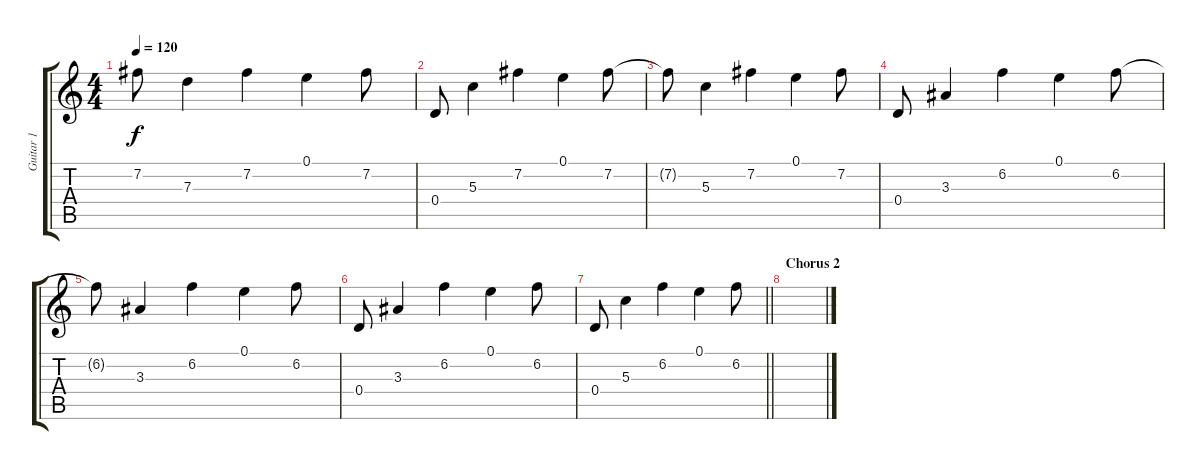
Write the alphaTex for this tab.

\track ("Guitar 1" "Guitar 1") {instrument electricguitarclean}
\staff {score tabs}
\tuning (E4 B3 G3 D3 A2 E2) {hide}
\ts (4 4)
\tempo 120
\clef g2
\ks c
7.2{t}.8{dy f} 7.3.4 7.2.4 0.1.4 7.2.8 |
0.4.8 5.3.4 7.2.4 0.1.4 7.2.8 |
7.2{t}.8 5.3.4 7.2.4 0.1.4 7.2.8 |
0.4.8 3.3.4 6.2.4 0.1.4 6.2.8 |
6.2{t}.8 3.3.4 6.2.4 0.1.4 6.2.8 |
0.4.8 3.3.4 6.2.4 0.1.4 6.2.8 |
\barLineRight lightlight
0.4.8 5.3.4 6.2.4 0.1.4 6.2.8 |
\section ("" "Chorus 2")
